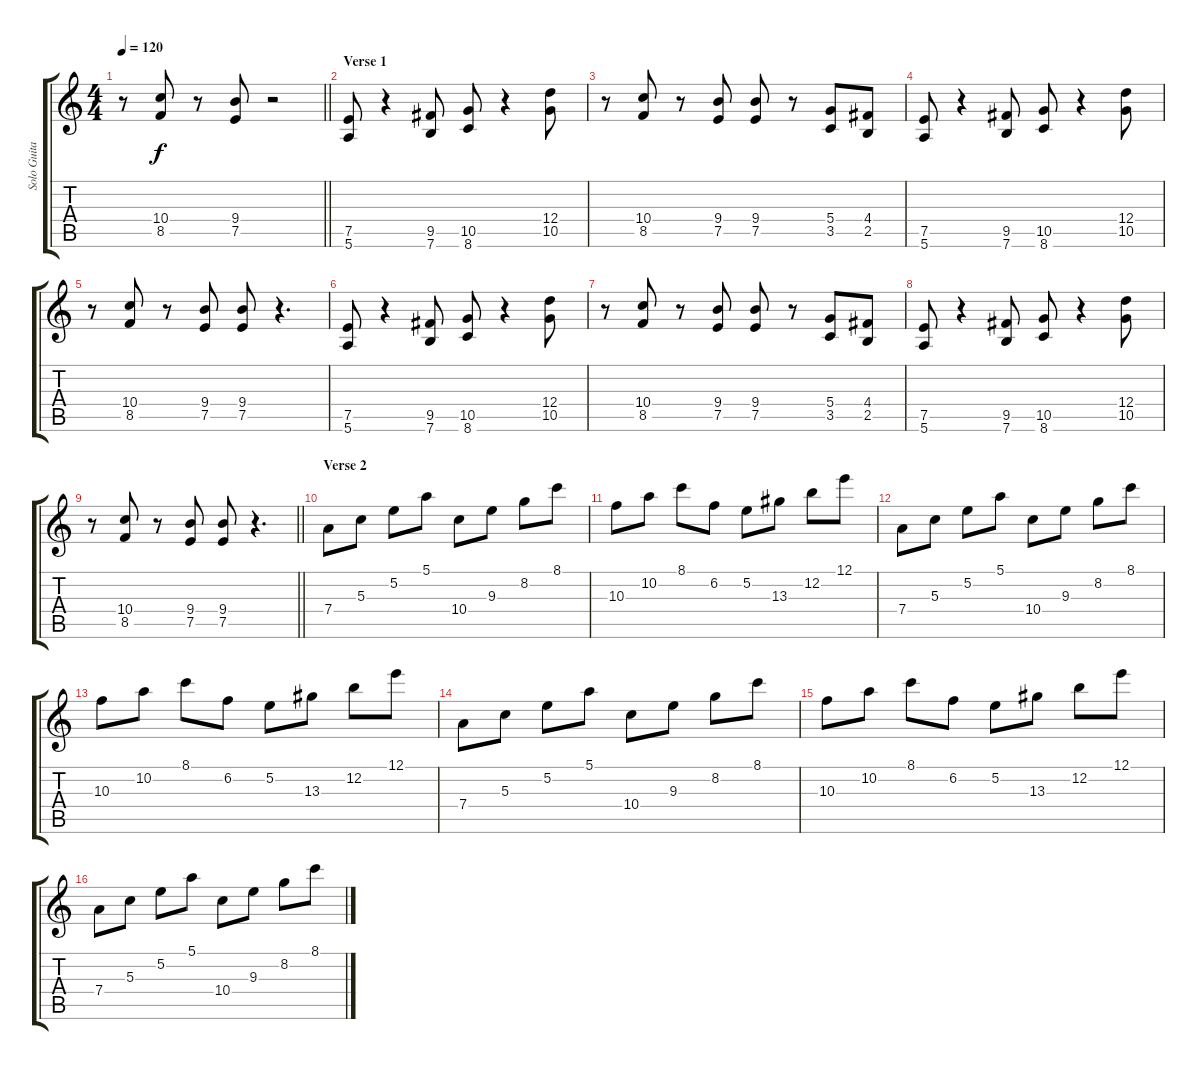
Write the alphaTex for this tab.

\track ("Solo Guitar" "Solo Guita") {instrument distortionguitar}
\staff {score tabs}
\tuning (E4 B3 G3 D3 A2 E2) {hide}
\ts (4 4)
\tempo 120
\clef g2
\barLineRight lightlight
\ks c
r.8{dy f} (10.4 8.5).8 r.8 (9.4 7.5).8 r.2 |
\section ("" "Verse 1")
(7.5 5.6).8{volume 11} r.4 (9.5 7.6).8 (10.5 8.6).8 r.4 (12.4 10.5).8 |
r.8 (10.4 8.5).8 r.8 (9.4 7.5).8 (9.4 7.5).8 r.8 (5.4 3.5).8 (4.4 2.5).8 |
(7.5 5.6).8 r.4 (9.5 7.6).8 (10.5 8.6).8 r.4 (12.4 10.5).8 |
r.8 (10.4 8.5).8 r.8 (9.4 7.5).8 (9.4 7.5).8 r.4{d} |
(7.5 5.6).8 r.4 (9.5 7.6).8 (10.5 8.6).8 r.4 (12.4 10.5).8 |
r.8 (10.4 8.5).8 r.8 (9.4 7.5).8 (9.4 7.5).8 r.8 (5.4 3.5).8 (4.4 2.5).8 |
(7.5 5.6).8 r.4 (9.5 7.6).8 (10.5 8.6).8 r.4 (12.4 10.5).8 |
\barLineRight lightlight
r.8 (10.4 8.5).8 r.8 (9.4 7.5).8 (9.4 7.5).8 r.4{d} |
\section ("" "Verse 2")
7.4.8{volume 9 instrument overdrivenguitar} 5.3.8 5.2.8 5.1.8 10.4.8 9.3.8 8.2.8 8.1.8 |
10.3.8 10.2.8 8.1.8 6.2.8 5.2.8 13.3.8 12.2.8 12.1.8 |
7.4.8 5.3.8 5.2.8 5.1.8 10.4.8 9.3.8 8.2.8 8.1.8 |
10.3.8 10.2.8 8.1.8 6.2.8 5.2.8 13.3.8 12.2.8 12.1.8 |
7.4.8 5.3.8 5.2.8 5.1.8 10.4.8 9.3.8 8.2.8 8.1.8 |
10.3.8 10.2.8 8.1.8 6.2.8 5.2.8 13.3.8 12.2.8 12.1.8 |
7.4.8 5.3.8 5.2.8 5.1.8 10.4.8 9.3.8 8.2.8 8.1.8
